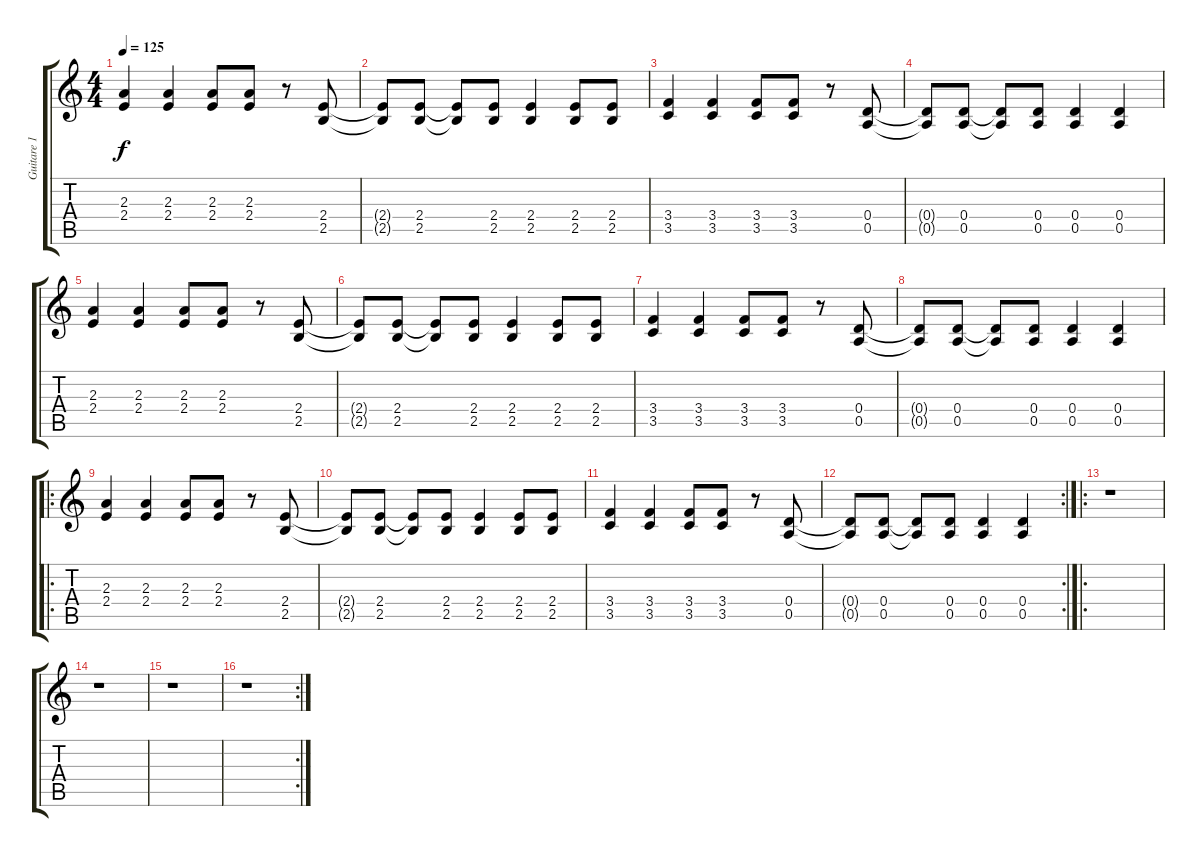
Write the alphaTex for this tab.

\track ("Guitare 1" "Guitare 1") {instrument electricguitarclean}
\staff {score tabs}
\tuning (E4 B3 G3 D3 A2 E2) {hide}
\ts (4 4)
\tempo 125
\clef g2
\ks c
(2.3 2.4).4{dy f instrument electricguitarclean} (2.3 2.4).4 (2.3 2.4).8 (2.3 2.4).8 r.8 (2.4 2.5).8 |
(2.4{t} 2.5{t}).8 (2.4 2.5).8 (2.4{t} 2.5{t}).8 (2.4 2.5).8 (2.4 2.5).4 (2.4 2.5).8 (2.4 2.5).8 |
(3.4 3.5).4 (3.4 3.5).4 (3.4 3.5).8 (3.4 3.5).8 r.8 (0.4 0.5).8 |
(0.4{t} 0.5{t}).8 (0.4 0.5).8 (0.4{t} 0.5{t}).8 (0.4 0.5).8 (0.4 0.5).4 (0.4 0.5).4 |
(2.3 2.4).4 (2.3 2.4).4 (2.3 2.4).8 (2.3 2.4).8 r.8 (2.4 2.5).8 |
(2.4{t} 2.5{t}).8 (2.4 2.5).8 (2.4{t} 2.5{t}).8 (2.4 2.5).8 (2.4 2.5).4 (2.4 2.5).8 (2.4 2.5).8 |
(3.4 3.5).4 (3.4 3.5).4 (3.4 3.5).8 (3.4 3.5).8 r.8 (0.4 0.5).8 |
(0.4{t} 0.5{t}).8 (0.4 0.5).8 (0.4{t} 0.5{t}).8 (0.4 0.5).8 (0.4 0.5).4 (0.4 0.5).4 |
\ro
(2.3 2.4).4 (2.3 2.4).4 (2.3 2.4).8 (2.3 2.4).8 r.8 (2.4 2.5).8 |
(2.4{t} 2.5{t}).8 (2.4 2.5).8 (2.4{t} 2.5{t}).8 (2.4 2.5).8 (2.4 2.5).4 (2.4 2.5).8 (2.4 2.5).8 |
(3.4 3.5).4 (3.4 3.5).4 (3.4 3.5).8 (3.4 3.5).8 r.8 (0.4 0.5).8 |
\rc 2
(0.4{t} 0.5{t}).8 (0.4 0.5).8 (0.4{t} 0.5{t}).8 (0.4 0.5).8 (0.4 0.5).4 (0.4 0.5).4 |
\ro
r.1 |
r.1 |
r.1 |
\rc 2
r.1
